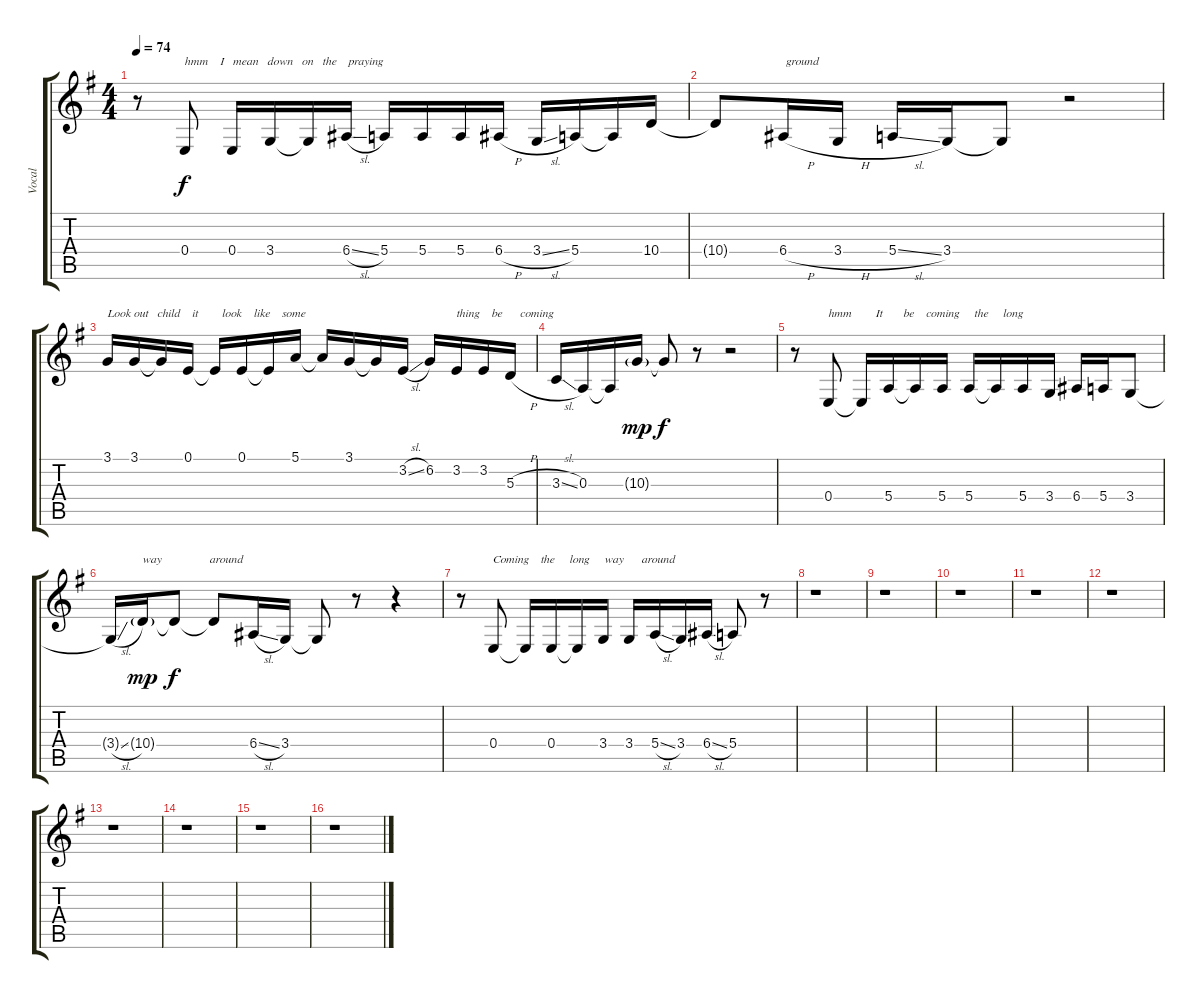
\track ("Vocal" "Vocal") {instrument altosax}
\staff {score tabs}
\tuning (E4 Db4 A3 E3 A2 E2) {hide}
\ts (4 4)
\tempo 74
\clef g2
\ks g
r.8{dy f} 0.4.8{txt "hmm    I   mean   down   on   the    praying"} 0.4.16 3.4.16 3.4{t}.16 6.4{sl}.16 5.4.16 5.4.16 5.4.16 6.4{h}.16 3.4{sl}.16 5.4.16 5.4{t}.16 10.4.16 |
10.4{t}.8 6.4{h}.16{txt " ground"} 3.4{h}.16 5.4{sl}.16 3.4.16 3.4{t}.8 r.2 |
3.1.16{txt "Look out   child    it        look    like    some"} 3.1.16 3.1{t}.16 0.1.16 0.1{t}.16 0.1.16 0.1{t}.16 5.1.16 5.1{t}.16 3.1.16 3.1{t}.16 3.2{sl}.16 6.2.16 3.2.16{txt "thing    be      coming"} 3.2.16 5.3{h}.16 |
3.3{sl}.16 0.3.16 0.3{t}.16 10.3{g}.16{dy mp} 10.3{t}.8{dy f} r.8 r.2 |
r.8 0.4.8{txt "hmm        It       be    coming     the     long "} 0.4{t}.16 5.4.16 5.4{t}.16 5.4.16 5.4.16 5.4{t}.16 5.4.16 3.4.16 6.4.16 5.4.16 3.4.8 |
3.4{sl t}.16 10.4{g}.16{txt "way                around" dy mp} 10.4{t}.8{dy f} 10.4{t}.8 6.4{sl}.16 3.4.16 3.4{t}.8 r.8 r.4 |
r.8 0.4.8{txt "Coming    the     long     way      around"} 0.4{t}.16 0.4.16 0.4{t}.16 3.4.16 3.4.16 5.4{sl}.16 3.4.16 6.4{sl}.16 5.4.8 r.8 |
r.1 |
r.1 |
r.1 |
r.1 |
r.1 |
r.1 |
r.1 |
r.1 |
r.1
